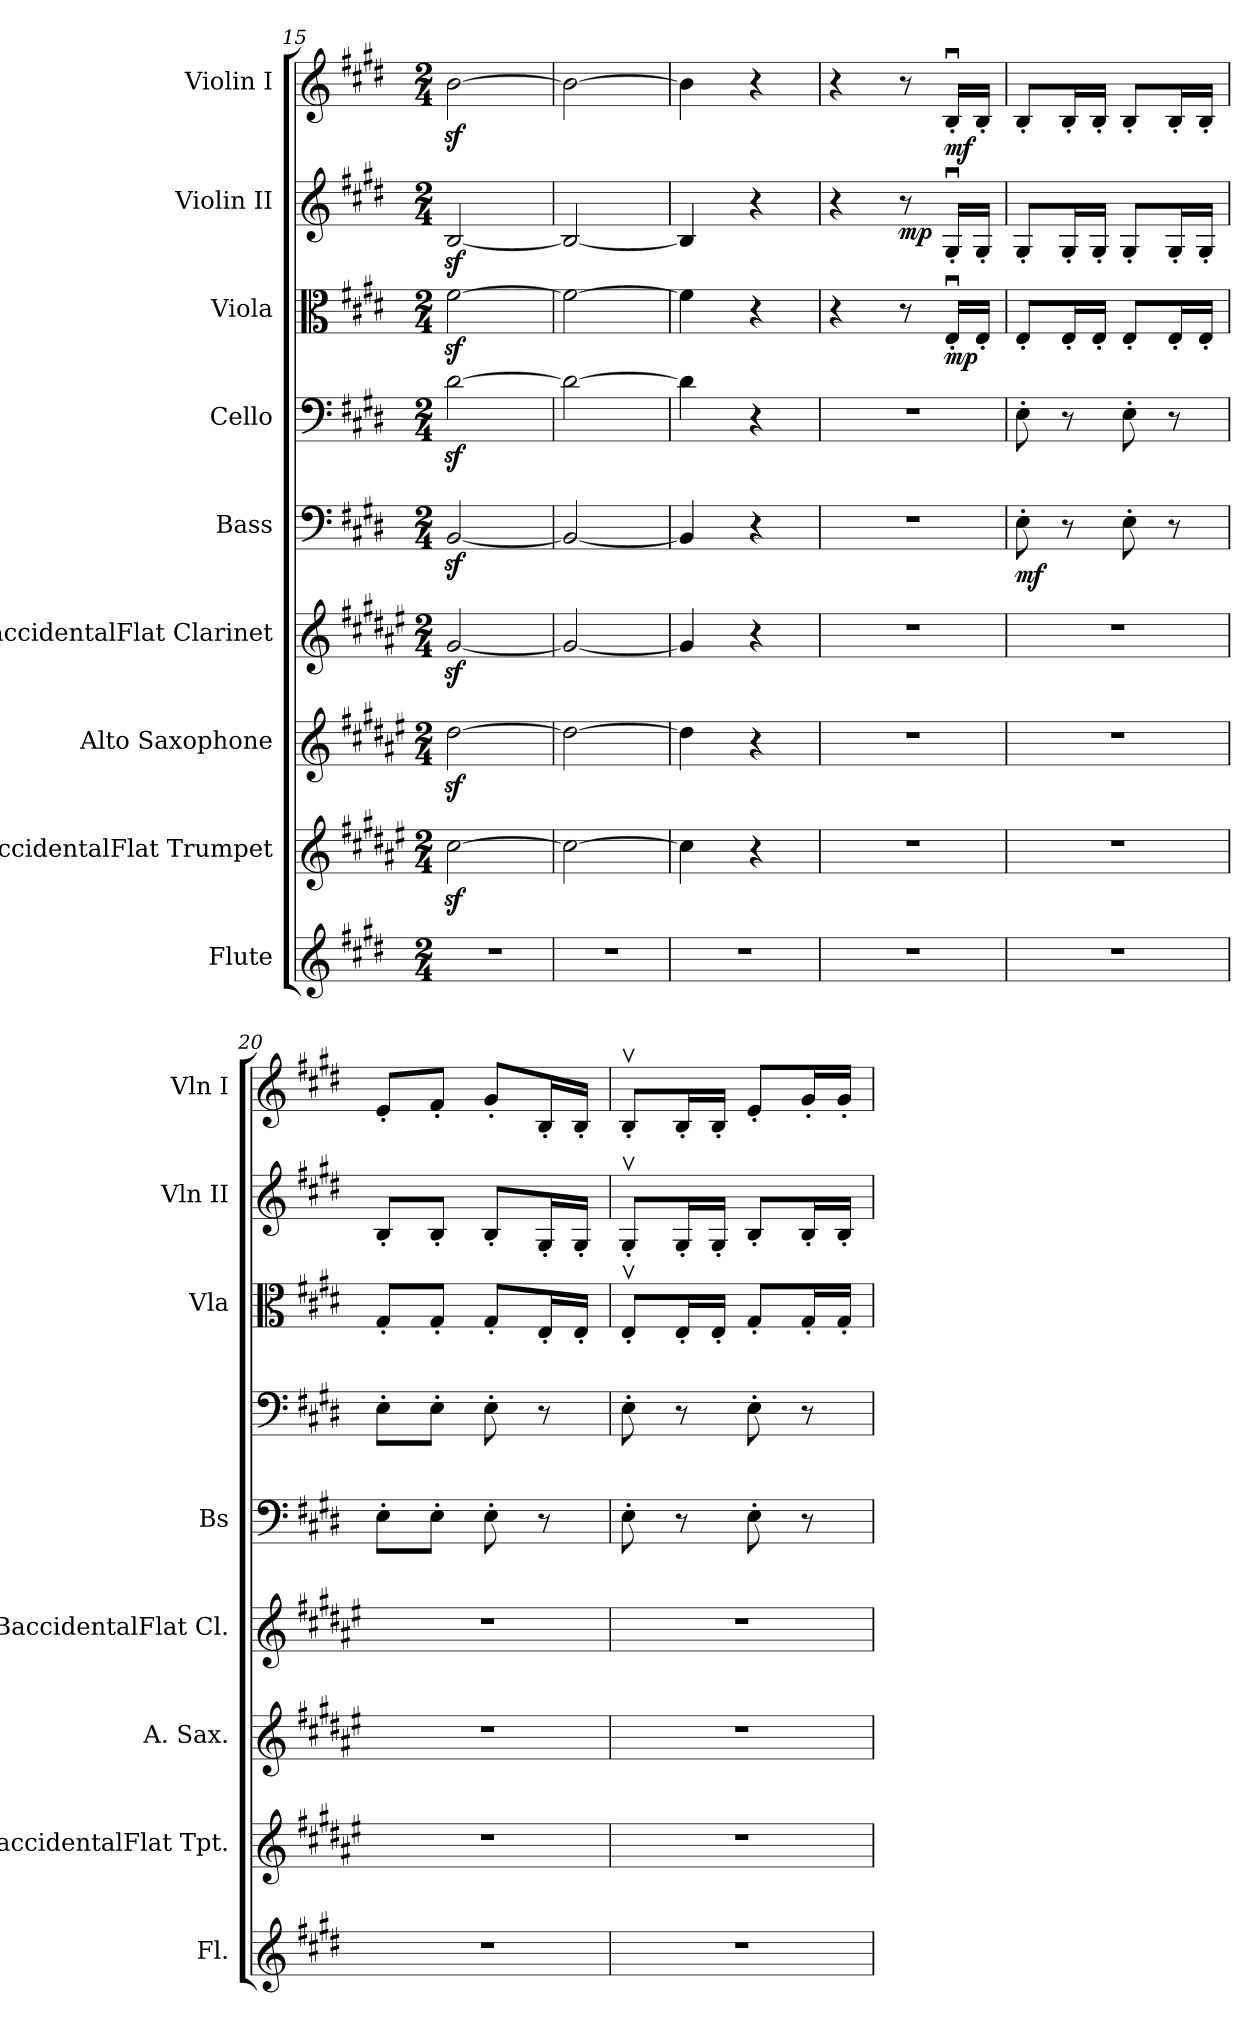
**kern	**kern	**kern	**kern	**kern	**dynam	**kern	**kern	**dynam	**kern	**dynam	**kern	**dynam
*part9	*part8	*part7	*part6	*part5	*part5	*part4	*part3	*part3	*part2	*part2	*part1	*part1
*staff9	*staff8	*staff7	*staff6	*staff5	*staff5	*staff4	*staff3	*staff3	*staff2	*staff2	*staff1	*staff1
*I"Flute	*I"BaccidentalFlat Trumpet	*I"Alto Saxophone	*I"BaccidentalFlat Clarinet	*I"Bass	*	*I"Cello	*I"Viola	*	*I"Violin II	*	*I"Violin I	*
*I'Fl.	*I'BaccidentalFlat Tpt.	*I'A. Sax.	*I'BaccidentalFlat Cl.	*I'Bs	*	*	*I'Vla	*	*I'Vln II	*	*I'Vln I	*
*clefG2	*clefG2	*clefG2	*clefG2	*clefF4	*	*clefF4	*clefC3	*	*clefG2	*	*clefG2	*
*	*ITrd1c2	*ITrd5c9	*ITrd1c2	*	*	*	*	*	*	*	*	*
*k[f#c#g#d#]	*k[f#c#g#d#]	*k[f#c#g#]	*k[f#c#g#d#]	*k[f#c#g#d#]	*	*k[f#c#g#d#]	*k[f#c#g#d#]	*	*k[f#c#g#d#]	*	*k[f#c#g#d#]	*
*M2/4	*M2/4	*M2/4	*M2/4	*M2/4	*	*M2/4	*M2/4	*	*M2/4	*	*M2/4	*
=15	=15	=15	=15	=15	=15	=15	=15	=15	=15	=15	=15	=15
2r	[2bz<\	[2f#z<\	[2f#z</	[2BBz</	.	[2d#z<\	[2f#z<\	.	[2Bz</	.	[2bz<\	.
=16	=16	=16	=16	=16	=16	=16	=16	=16	=16	=16	=16	=16
2r	2b\_	2f#\_	2f#/_	2BB/_	.	2d#\_	2f#\_	.	2B/_	.	2b\_	.
=17	=17	=17	=17	=17	=17	=17	=17	=17	=17	=17	=17	=17
2r	4b\]	4f#\]	4f#/]	4BB/]	.	4d#\]	4f#\]	.	4B/]	.	4b\]	.
.	4r	4r	4r	4r	.	4r	4r	.	4r	.	4r	.
=18	=18	=18	=18	=18	=18	=18	=18	=18	=18	=18	=18	=18
2r	2r	2r	2r	2r	.	2r	4r	.	4r	.	4r	.
!	!	!	!	!	!	!	!	!	!	!LO:DY:b	!	!
.	.	.	.	.	.	.	8r	.	8r	mp	8r	.
!	!	!	!	!	!	!	!	!LO:DY:b	!	!	!	!LO:DY:b
.	.	.	.	.	.	.	16Eu'/LL	mp	16G#u'/LL	.	16Bu'/LL	mf
.	.	.	.	.	.	.	16E'/JJ	.	16G#'/JJ	.	16B'/JJ	.
=19	=19	=19	=19	=19	=19	=19	=19	=19	=19	=19	=19	=19
!	!	!	!	!	!LO:DY:b	!	!	!	!	!	!	!
2r	2r	2r	2r	8E'\	mf	8E'\	8E'/L	.	8G#'/L	.	8B'/L	.
.	.	.	.	8r	.	8r	16E'/L	.	16G#'/L	.	16B'/L	.
.	.	.	.	.	.	.	16E'/JJ	.	16G#'/JJ	.	16B'/JJ	.
.	.	.	.	8E'\	.	8E'\	8E'/L	.	8G#'/L	.	8B'/L	.
.	.	.	.	8r	.	8r	16E'/L	.	16G#'/L	.	16B'/L	.
.	.	.	.	.	.	.	16E'/JJ	.	16G#'/JJ	.	16B'/JJ	.
!!LO:PB:g=z
=20	=20	=20	=20	=20	=20	=20	=20	=20	=20	=20	=20	=20
2r	2r	2r	2r	8E'\L	.	8E'\L	8G#'/L	.	8B'/L	.	8e'/L	.
.	.	.	.	8E'\J	.	8E'\J	8G#'/J	.	8B'/J	.	8f#'/J	.
.	.	.	.	8E'\	.	8E'\	8G#'/L	.	8B'/L	.	8g#'/L	.
.	.	.	.	8r	.	8r	16E'/L	.	16G#'/L	.	16B'/L	.
.	.	.	.	.	.	.	16E'/JJ	.	16G#'/JJ	.	16B'/JJ	.
=21	=21	=21	=21	=21	=21	=21	=21	=21	=21	=21	=21	=21
2r	2r	2r	2r	8E'\	.	8E'\	8Ev'/L	.	8G#v'/L	.	8Bv'/L	.
.	.	.	.	8r	.	8r	16E'/L	.	16G#'/L	.	16B'/L	.
.	.	.	.	.	.	.	16E'/JJ	.	16G#'/JJ	.	16B'/JJ	.
.	.	.	.	8E'\	.	8E'\	8G#'/L	.	8B'/L	.	8e'/L	.
.	.	.	.	8r	.	8r	16G#'/L	.	16B'/L	.	16g#'/L	.
.	.	.	.	.	.	.	16G#'/JJ	.	16B'/JJ	.	16g#'/JJ	.
=	=	=	=	=	=	=	=	=	=	=	=	=
*-	*-	*-	*-	*-	*-	*-	*-	*-	*-	*-	*-	*-
